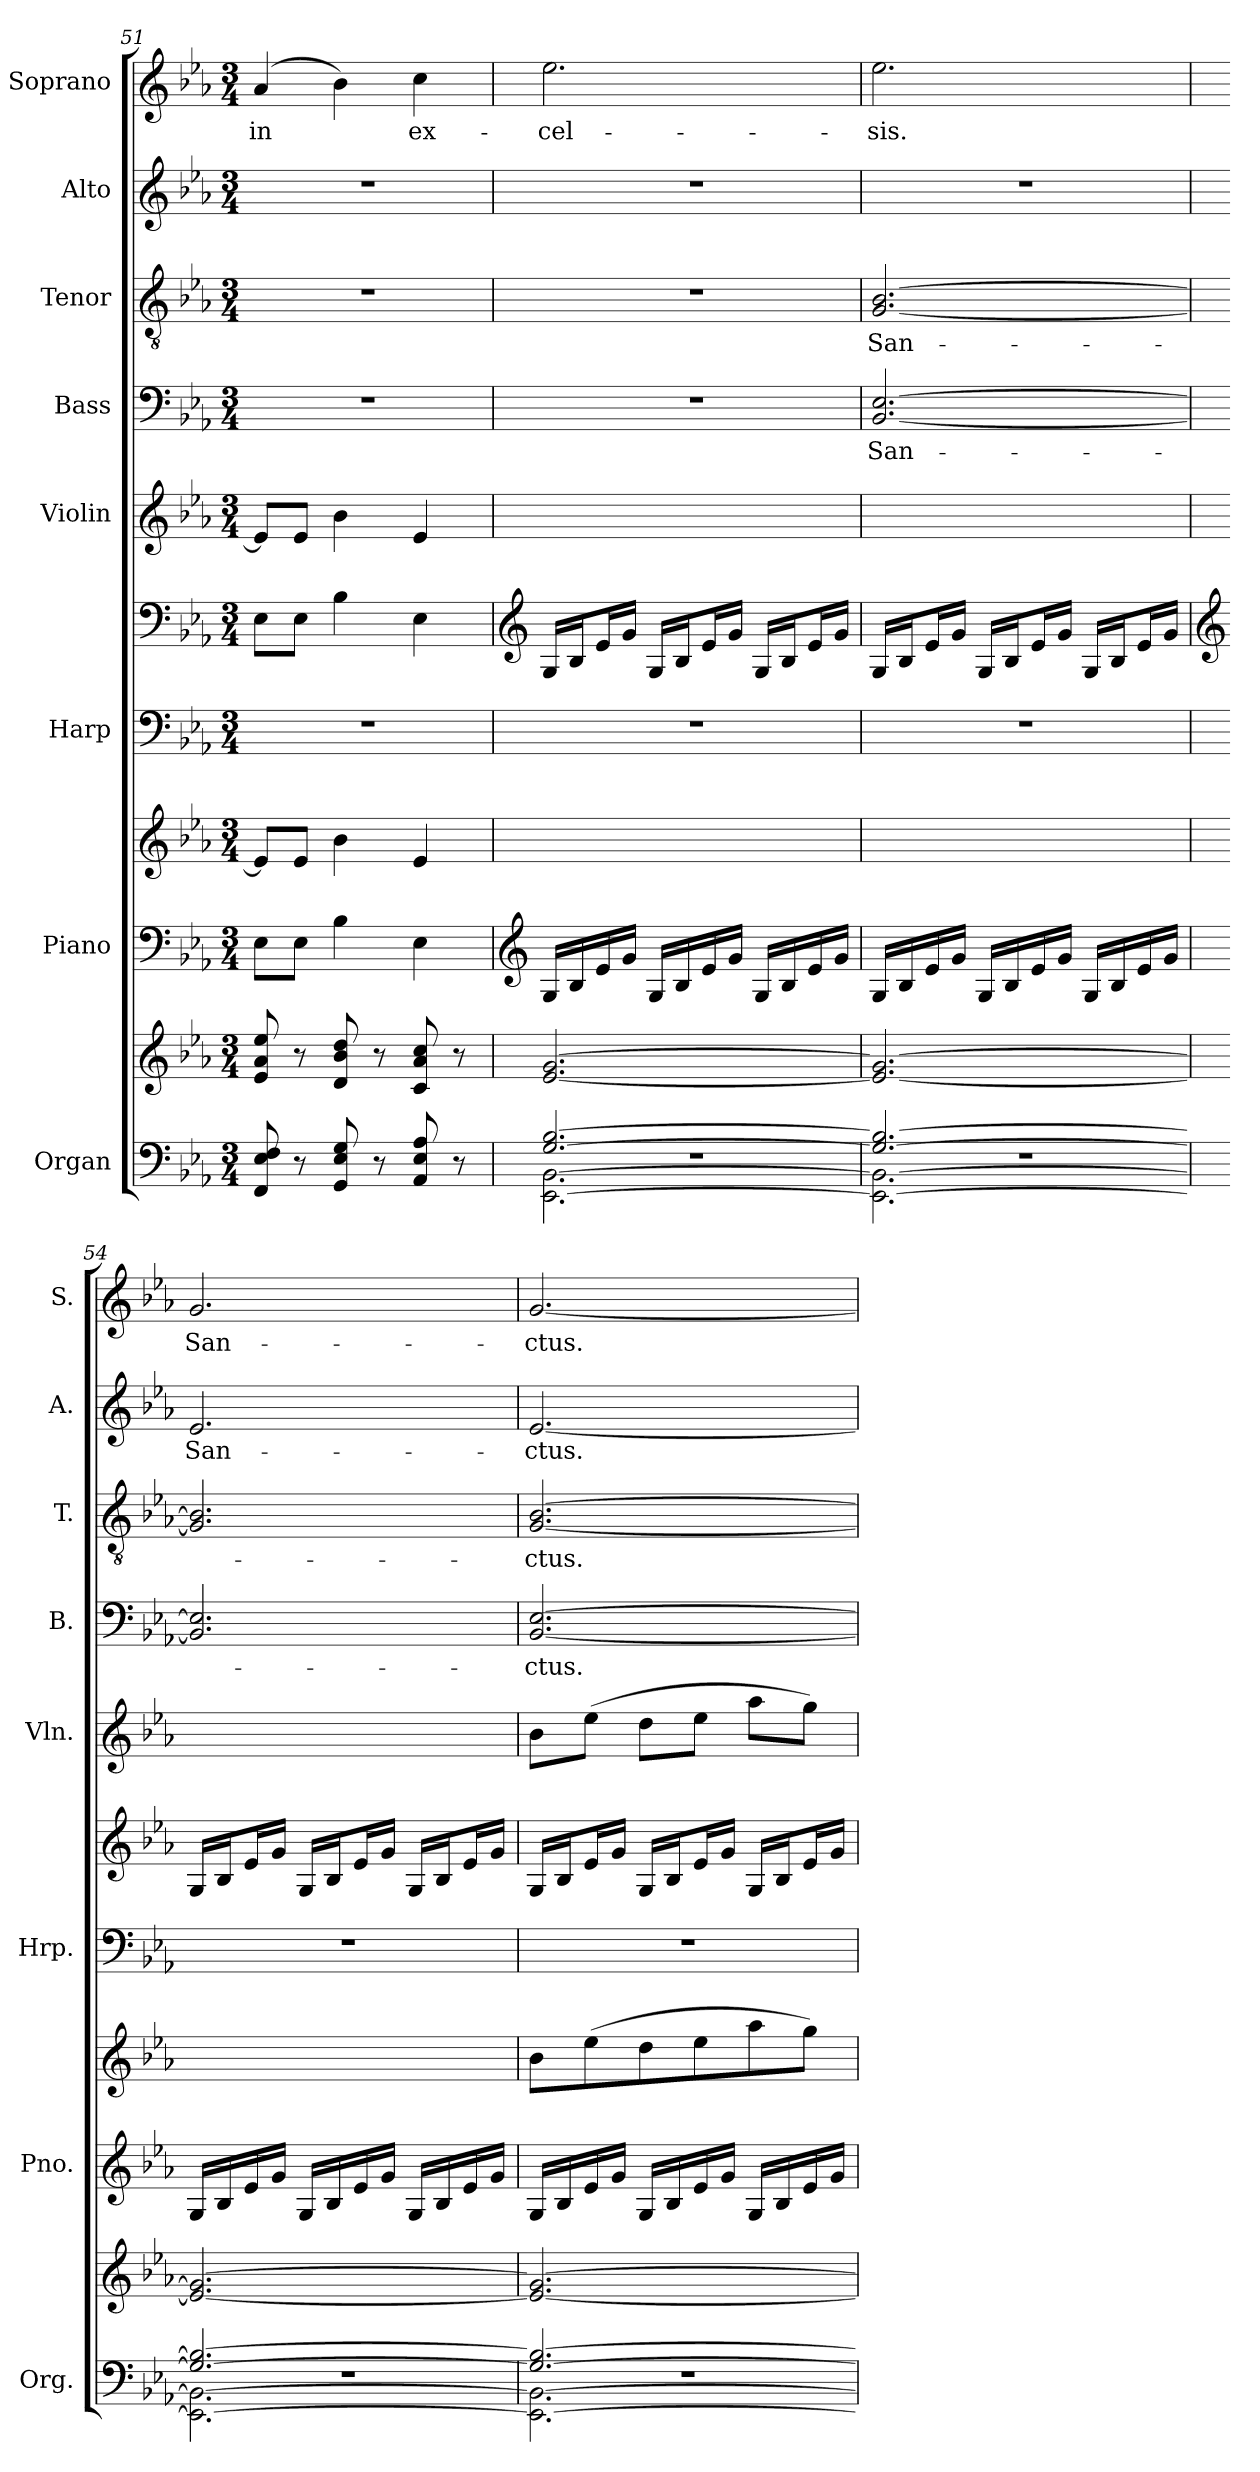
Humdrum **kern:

**kern	**kern	**kern	**kern	**kern	**kern	**kern	**kern	**text	**kern	**text	**kern	**text	**kern	**text
*part8	*part8	*part7	*part7	*part6	*part6	*part5	*part4	*part4	*part3	*part3	*part2	*part2	*part1	*part1
*staff11	*staff10	*staff9	*staff8	*staff7	*staff6	*staff5	*staff4	*staff4	*staff3	*staff3	*staff2	*staff2	*staff1	*staff1
*I"Organ	*	*I"Piano	*	*I"Harp	*	*I"Violin	*I"Bass	*	*I"Tenor	*	*I"Alto	*	*I"Soprano	*
*I'Org.	*	*I'Pno.	*	*I'Hrp.	*	*I'Vln.	*I'B.	*	*I'T.	*	*I'A.	*	*I'S.	*
*clefF4	*clefG2	*clefF4	*clefG2	*clefF4	*clefF4	*clefG2	*clefF4	*	*clefGv2	*	*clefG2	*	*clefG2	*
*k[b-e-a-]	*k[b-e-a-]	*k[b-e-a-]	*k[b-e-a-]	*k[b-e-a-]	*k[b-e-a-]	*k[b-e-a-]	*k[b-e-a-]	*	*k[b-e-a-]	*	*k[b-e-a-]	*	*k[b-e-a-]	*
*M3/4	*M3/4	*M3/4	*M3/4	*M3/4	*M3/4	*M3/4	*M3/4	*	*M3/4	*	*M3/4	*	*M3/4	*
=51	=51	=51	=51	=51	=51	=51	=51	=51	=51	=51	=51	=51	=51	=51
!	!	!	!	!	!	!	!	!	!	!	!	!	!	!LO:LY:b:color=#108040
8FF/ 8E-/ 8F/	8e-/ 8a-/ 8ee-/	8E-\L	8e-/L]	2.r	8E-\L	8e-/L]	2.r	.	2.r	.	2.r	.	(>4a-/	in
8r	8r	8E-\J	8e-/J	.	8E-\J	8e-/J	.	.	.	.	.	.	.	.
8GG/ 8E-/ 8G/	8d/ 8b-/ 8dd/	4B-\	4b-\	.	4B-\	4b-\	.	.	.	.	.	.	4b-\)	.
8r	8r	.	.	.	.	.	.	.	.	.	.	.	.	.
!	!	!	!	!	!	!	!	!	!	!	!	!	!	!LO:LY:b:color=#108040
8AA-/ 8E-/ 8A-/	8c/ 8a-/ 8cc/	4E-\	4e-/	.	4E-\	4e-/	.	.	.	.	.	.	4cc\	ex-
8r	8r	.	.	.	.	.	.	.	.	.	.	.	.	.
!!LO:PB:g=z
=52	=52	=52	=52	=52	=52	=52	=52	=52	=52	=52	=52	=52	=52	=52
*	*	*clefG2	*	*	*clefG2	*	*	*	*	*	*	*	*	*
*^	*	*	*	*	*	*	*	*	*	*	*	*	*	*
*	*^	*	*	*	*	*	*	*	*	*	*	*	*	*	*
!	!	!	!	!	!	!	!	!	!	!	!	!	!	!	!	!LO:LY:b:color=#108040
[2.G/ [2.B-/	2.r	[2.EE-\ [2.BB-\	[2.e-/ [2.g/	16G/LL	2.ryy	2.r	16G/LL	2.ryy	2.r	.	2.r	.	2.r	.	2.ee-\	-cel-
.	.	.	.	16B-/	.	.	16B-/J	.	.	.	.	.	.	.	.	.
.	.	.	.	16e-/	.	.	16e-/L	.	.	.	.	.	.	.	.	.
.	.	.	.	16g/JJ	.	.	16g/JJ	.	.	.	.	.	.	.	.	.
.	.	.	.	16G/LL	.	.	16G/LL	.	.	.	.	.	.	.	.	.
.	.	.	.	16B-/	.	.	16B-/J	.	.	.	.	.	.	.	.	.
.	.	.	.	16e-/	.	.	16e-/L	.	.	.	.	.	.	.	.	.
.	.	.	.	16g/JJ	.	.	16g/JJ	.	.	.	.	.	.	.	.	.
.	.	.	.	16G/LL	.	.	16G/LL	.	.	.	.	.	.	.	.	.
.	.	.	.	16B-/	.	.	16B-/J	.	.	.	.	.	.	.	.	.
.	.	.	.	16e-/	.	.	16e-/L	.	.	.	.	.	.	.	.	.
.	.	.	.	16g/JJ	.	.	16g/JJ	.	.	.	.	.	.	.	.	.
=53	=53	=53	=53	=53	=53	=53	=53	=53	=53	=53	=53	=53	=53	=53	=53	=53
!	!	!	!	!	!	!	!	!	!	!LO:LY:b:color=#7F7F7F	!	!LO:LY:b:color=#0000FF	!	!	!	!LO:LY:b:color=#108040
2.G/_ 2.B-/_	2.r	2.EE-\_ 2.BB-\_	2.e-/_ 2.g/_	16G/LL	2.ryy	2.r	16G/LL	2.ryy	[2.BB-/ [2.E-/	San-	[2.G/ [2.B-/	San-	2.r	.	2.ee-\	-sis.
.	.	.	.	16B-/	.	.	16B-/J	.	.	.	.	.	.	.	.	.
.	.	.	.	16e-/	.	.	16e-/L	.	.	.	.	.	.	.	.	.
.	.	.	.	16g/JJ	.	.	16g/JJ	.	.	.	.	.	.	.	.	.
.	.	.	.	16G/LL	.	.	16G/LL	.	.	.	.	.	.	.	.	.
.	.	.	.	16B-/	.	.	16B-/J	.	.	.	.	.	.	.	.	.
.	.	.	.	16e-/	.	.	16e-/L	.	.	.	.	.	.	.	.	.
.	.	.	.	16g/JJ	.	.	16g/JJ	.	.	.	.	.	.	.	.	.
.	.	.	.	16G/LL	.	.	16G/LL	.	.	.	.	.	.	.	.	.
.	.	.	.	16B-/	.	.	16B-/J	.	.	.	.	.	.	.	.	.
.	.	.	.	16e-/	.	.	16e-/L	.	.	.	.	.	.	.	.	.
.	.	.	.	16g/JJ	.	.	16g/JJ	.	.	.	.	.	.	.	.	.
=54	=54	=54	=54	=54	=54	=54	=54	=54	=54	=54	=54	=54	=54	=54	=54	=54
*	*	*	*	*	*	*	*clefG2	*	*	*	*	*	*	*	*	*
!	!	!	!	!	!	!	!	!	!	!	!	!	!	!LO:LY:b:color=#FC0107	!	!LO:LY:b:color=#108040
2.G/_ 2.B-/_	2.r	2.EE-\_ 2.BB-\_	2.e-/_ 2.g/_	16G/LL	2.ryy	2.r	16G/LL	2.ryy	2.BB-/] 2.E-/]	.	2.G/] 2.B-/]	.	2.e-/	San-	2.g/	San-
.	.	.	.	16B-/	.	.	16B-/J	.	.	.	.	.	.	.	.	.
.	.	.	.	16e-/	.	.	16e-/L	.	.	.	.	.	.	.	.	.
.	.	.	.	16g/JJ	.	.	16g/JJ	.	.	.	.	.	.	.	.	.
.	.	.	.	16G/LL	.	.	16G/LL	.	.	.	.	.	.	.	.	.
.	.	.	.	16B-/	.	.	16B-/J	.	.	.	.	.	.	.	.	.
.	.	.	.	16e-/	.	.	16e-/L	.	.	.	.	.	.	.	.	.
.	.	.	.	16g/JJ	.	.	16g/JJ	.	.	.	.	.	.	.	.	.
.	.	.	.	16G/LL	.	.	16G/LL	.	.	.	.	.	.	.	.	.
.	.	.	.	16B-/	.	.	16B-/J	.	.	.	.	.	.	.	.	.
.	.	.	.	16e-/	.	.	16e-/L	.	.	.	.	.	.	.	.	.
.	.	.	.	16g/JJ	.	.	16g/JJ	.	.	.	.	.	.	.	.	.
!!LO:PB:g=z
=55	=55	=55	=55	=55	=55	=55	=55	=55	=55	=55	=55	=55	=55	=55	=55	=55
!	!	!	!	!	!	!	!	!	!	!LO:LY:b:color=#7F7F7F	!	!LO:LY:b:color=#0000FF	!	!LO:LY:b:color=#FC0107	!	!LO:LY:b:color=#108040
2.G/_ 2.B-/_	2.r	2.EE-\_ 2.BB-\_	2.e-/_ 2.g/_	16G/LL	8b-\L	2.r	16G/LL	8b-\L	[2.BB-/ [2.E-/	-ctus.	[2.G/ [2.B-/	-ctus.	[2.e-/	-ctus.	[2.g/	-ctus.
.	.	.	.	16B-/	.	.	16B-/J	.	.	.	.	.	.	.	.	.
.	.	.	.	16e-/	(>8ee-\	.	16e-/L	(>8ee-\J	.	.	.	.	.	.	.	.
.	.	.	.	16g/JJ	.	.	16g/JJ	.	.	.	.	.	.	.	.	.
.	.	.	.	16G/LL	8dd\	.	16G/LL	8dd\L	.	.	.	.	.	.	.	.
.	.	.	.	16B-/	.	.	16B-/J	.	.	.	.	.	.	.	.	.
.	.	.	.	16e-/	8ee-\	.	16e-/L	8ee-\J	.	.	.	.	.	.	.	.
.	.	.	.	16g/JJ	.	.	16g/JJ	.	.	.	.	.	.	.	.	.
.	.	.	.	16G/LL	8aa-\	.	16G/LL	8aa-\L	.	.	.	.	.	.	.	.
.	.	.	.	16B-/	.	.	16B-/J	.	.	.	.	.	.	.	.	.
.	.	.	.	16e-/	8gg\J)	.	16e-/L	8gg\J)	.	.	.	.	.	.	.	.
.	.	.	.	16g/JJ	.	.	16g/JJ	.	.	.	.	.	.	.	.	.
*v	*v	*v	*	*	*	*	*	*	*	*	*	*	*	*	*	*
=	=	=	=	=	=	=	=	=	=	=	=	=	=	=
*-	*-	*-	*-	*-	*-	*-	*-	*-	*-	*-	*-	*-	*-	*-
